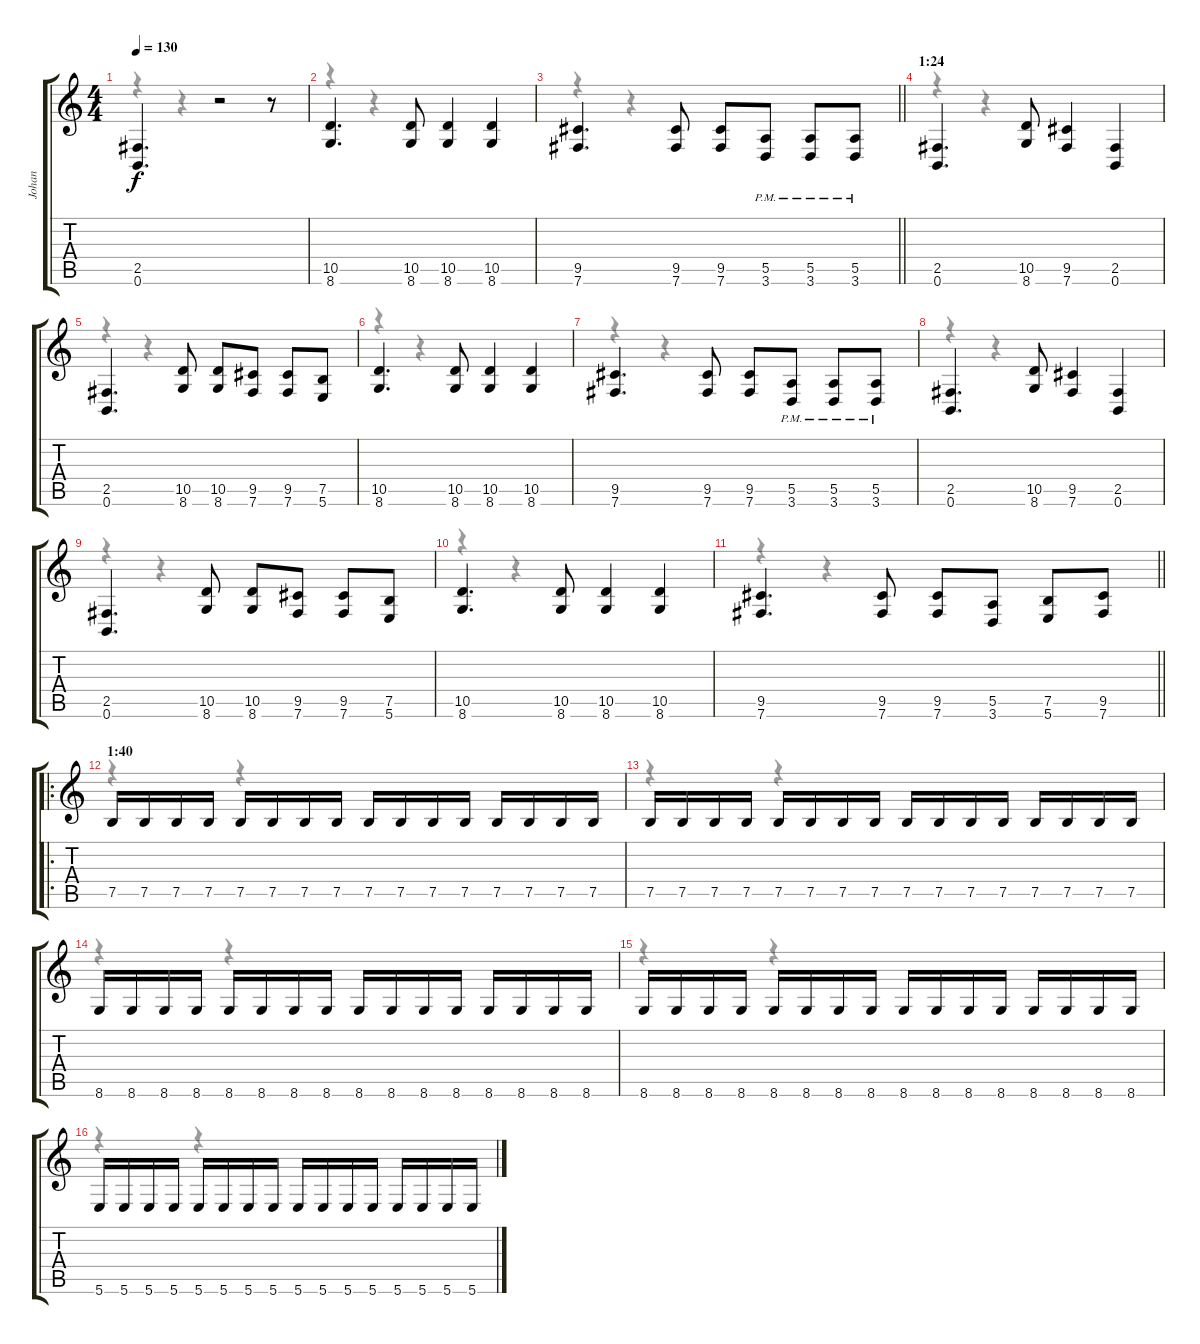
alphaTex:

\track ("Johan" "Johan") {instrument distortionguitar}
\staff {score tabs}
\tuning (B3 Gb3 D3 A2 E2 B1) {hide}
\voice
\ts (4 4)
\tempo 130
\clef g2
\ks c
(2.5 0.6).4{d dy f} r.2 r.8 |
(10.5 8.6).4{d} (10.5 8.6).8 (10.5 8.6).4 (10.5 8.6).4 |
\barLineRight lightlight
(9.5 7.6).4{d} (9.5 7.6).8 (9.5 7.6).8 (5.5{pm} 3.6{pm}).8 (5.5{pm} 3.6{pm}).8 (5.5{pm} 3.6{pm}).8 |
\section ("" "1:24")
(2.5 0.6).4{d} (10.5 8.6).8 (9.5 7.6).4 (2.5 0.6).4 |
(2.5 0.6).4{d} (10.5 8.6).8 (10.5 8.6).8 (9.5 7.6).8 (9.5 7.6).8 (7.5 5.6).8 |
(10.5 8.6).4{d} (10.5 8.6).8 (10.5 8.6).4 (10.5 8.6).4 |
(9.5 7.6).4{d} (9.5 7.6).8 (9.5 7.6).8 (5.5{pm} 3.6{pm}).8 (5.5{pm} 3.6{pm}).8 (5.5{pm} 3.6{pm}).8 |
(2.5 0.6).4{d} (10.5 8.6).8 (9.5 7.6).4 (2.5 0.6).4 |
(2.5 0.6).4{d} (10.5 8.6).8 (10.5 8.6).8 (9.5 7.6).8 (9.5 7.6).8 (7.5 5.6).8 |
(10.5 8.6).4{d} (10.5 8.6).8 (10.5 8.6).4 (10.5 8.6).4 |
\barLineRight lightlight
(9.5 7.6).4{d} (9.5 7.6).8 (9.5 7.6).8 (5.5 3.6).8 (7.5 5.6).8 (9.5 7.6).8 |
\ro
\section ("" "1:40")
7.5.16 7.5.16 7.5.16 7.5.16 7.5.16 7.5.16 7.5.16 7.5.16 7.5.16 7.5.16 7.5.16 7.5.16 7.5.16 7.5.16 7.5.16 7.5.16 |
7.5.16 7.5.16 7.5.16 7.5.16 7.5.16 7.5.16 7.5.16 7.5.16 7.5.16 7.5.16 7.5.16 7.5.16 7.5.16 7.5.16 7.5.16 7.5.16 |
8.6.16 8.6.16 8.6.16 8.6.16 8.6.16 8.6.16 8.6.16 8.6.16 8.6.16 8.6.16 8.6.16 8.6.16 8.6.16 8.6.16 8.6.16 8.6.16 |
8.6.16 8.6.16 8.6.16 8.6.16 8.6.16 8.6.16 8.6.16 8.6.16 8.6.16 8.6.16 8.6.16 8.6.16 8.6.16 8.6.16 8.6.16 8.6.16 |
5.6.16 5.6.16 5.6.16 5.6.16 5.6.16 5.6.16 5.6.16 5.6.16 5.6.16 5.6.16 5.6.16 5.6.16 5.6.16 5.6.16 5.6.16 5.6.16
\voice
\clef g2
\ottava regular
\simile none
\ks c
r.4{dy f} r.4 |
r.4 r.4 |
\barLineRight lightlight
r.4 r.4 |
r.4 r.4 |
r.4 r.4 |
r.4 r.4 |
r.4 r.4 |
r.4 r.4 |
r.4 r.4 |
r.4 r.4 |
\barLineRight lightlight
r.4 r.4 |
r.4 r.4 |
r.4 r.4 |
r.4 r.4 |
r.4 r.4 |
r.4 r.4
